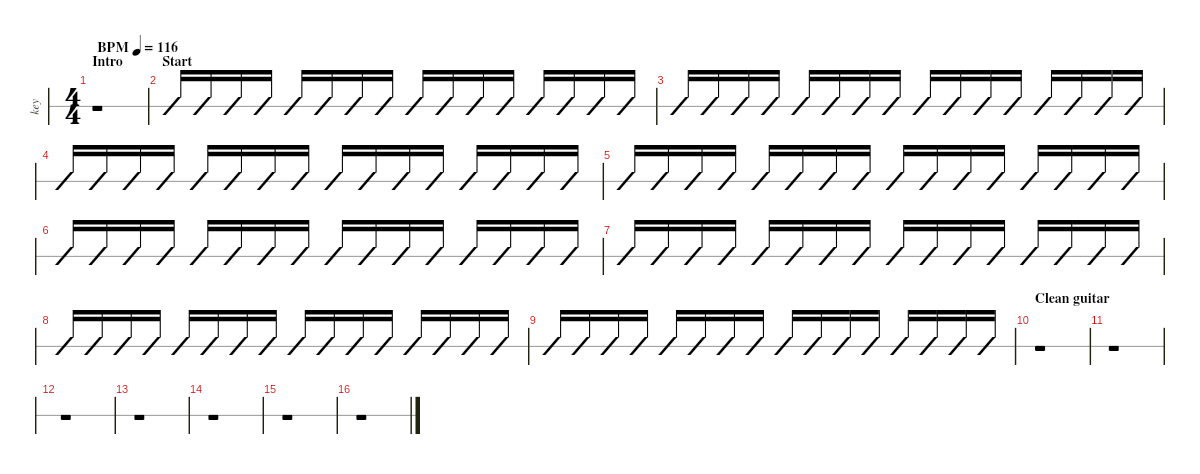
\defaultSystemsLayout 4
\hideDynamics
\bracketExtendMode nobrackets
\track ("Synth" "key") {instrument distortionguitar}
\staff {slash}
\tuning (D4 A3 F3 C3 G2 D2 G1)
\voice
\ts (4 4)
\beaming (8 2 2 2 2)
\section ("" "Intro")
\tempo (116 "BPM")
\clef g2
\ks c
r.1{dy f instrument distortionguitar} |
\section ("" "Start")
0.3.16 1.3{acc #}.16 12.3.16 0.3.16 1.3{acc #}.16 12.3.16 0.3.16 1.3{acc #}.16 12.3.16 0.3.16 1.3{acc #}.16 12.3.16 0.3.16 1.3{acc #}.16 12.3.16 0.3.16 |
1.3{acc #}.16 3.3{acc #}.16 12.3.16 1.3{acc #}.16 3.3{acc #}.16 12.3.16 1.3{acc #}.16 3.3{acc #}.16 12.3.16 1.3{acc #}.16 3.3{acc #}.16 12.3.16 1.3{acc #}.16 3.3{acc #}.16 12.3.16 1.3{acc #}.16 |
3.4{acc #}.16 6.4{acc #}.16 17.4.16 3.4{acc #}.16 6.4{acc #}.16 17.4.16 3.4{acc #}.16 6.4{acc #}.16 17.4.16 3.4{acc #}.16 6.4{acc #}.16 17.4.16 3.4{acc #}.16 6.4{acc #}.16 17.4.16 3.4{acc #}.16 |
6.4{acc #}.16 17.4.16 3.4{acc #}.16 6.4{acc #}.16 17.4.16 3.4{acc #}.16 6.4{acc #}.16 17.4.16 3.4{acc #}.16 6.4{acc #}.16 18.4{acc #}.16 3.4{acc #}.16 6.4{acc #}.16 18.4{acc #}.16 8.4{acc #}.16 10.4{acc #}.16 |
0.3.16 1.3{acc #}.16 12.3.16 0.3.16 1.3{acc #}.16 12.3.16 0.3.16 1.3{acc #}.16 12.3.16 0.3.16 1.3{acc #}.16 12.3.16 0.3.16 1.3{acc #}.16 12.3.16 0.3.16 |
1.3{acc #}.16 3.3{acc #}.16 12.3.16 1.3{acc #}.16 3.3{acc #}.16 12.3.16 1.3{acc #}.16 3.3{acc #}.16 12.3.16 1.3{acc #}.16 3.3{acc #}.16 12.3.16 1.3{acc #}.16 3.3{acc #}.16 12.3.16 1.3{acc #}.16 |
3.4{acc #}.16 6.4{acc #}.16 17.4.16 3.4{acc #}.16 6.4{acc #}.16 17.4.16 3.4{acc #}.16 6.4{acc #}.16 17.4.16 3.4{acc #}.16 6.4{acc #}.16 17.4.16 3.4{acc #}.16 6.4{acc #}.16 17.4.16 3.4{acc #}.16 |
6.4{acc #}.16 17.4.16 3.4{acc #}.16 6.4{acc #}.16 17.4.16 3.4{acc #}.16 6.4{acc #}.16 17.4.16 3.4{acc #}.16 6.4{acc #}.16 18.4{acc #}.16 3.4{acc #}.16 6.4{acc #}.16 18.4{acc #}.16 8.4{acc #}.16 10.4{acc #}.16 |
\section ("" "Clean guitar ")
r.1 |
r.1 |
r.1 |
r.1 |
r.1 |
r.1 |
r.1
\voice
\clef g2
\ottava regular
\simile none
\ks c
r.4{dy mf} r.4 r.4 r.4 |
r.4 r.4 r.4 r.4 |
r.4 r.4 r.4 r.4 |
r.4 r.4 r.4 r.4 |
r.4 r.4 r.4 r.4 |
r.4 r.4 r.4 r.4 |
r.4 r.4 r.4 r.4 |
r.4 r.4 r.4 r.4 |
r.4 r.4 r.4 r.4 |
r.4 r.4 r.4 r.4 |
r.4 r.4 r.4 r.4 |
r.4 r.4 r.4 r.4 |
r.4 r.4 r.4 r.4 |
r.4 r.4 r.4 r.4 |
r.4 r.4 r.4 r.4 |
r.4 r.4 r.4 r.4
